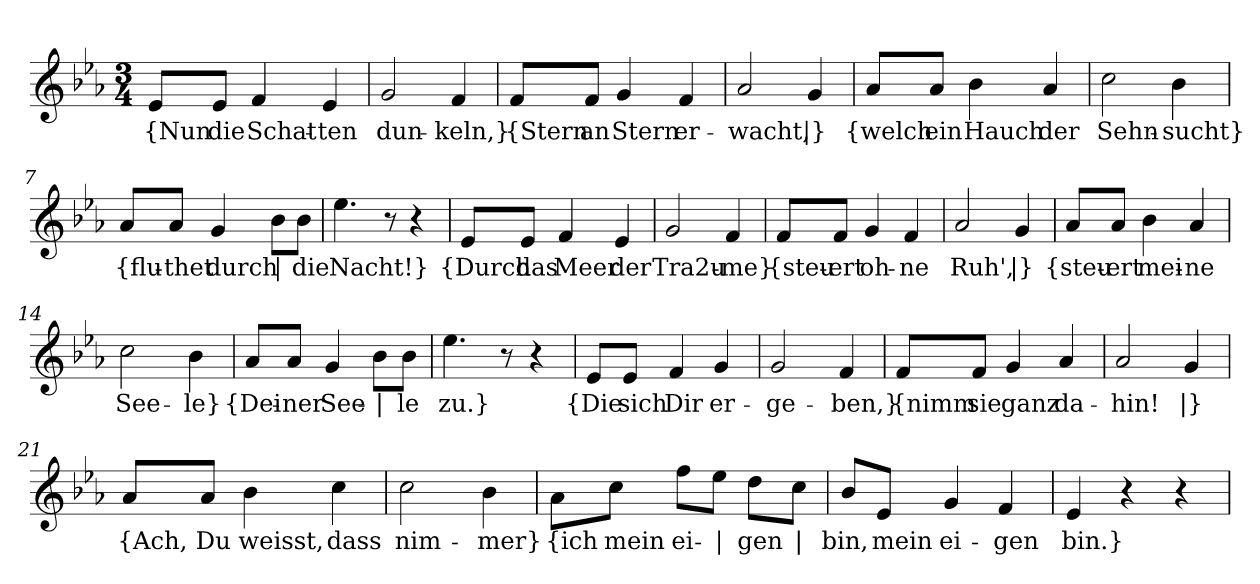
**kern	**text
*part1	*part1
*staff1	*staff1
*clefG2	*
*k[b-e-a-]	*
*M3/4	*
=1	=1
!	!LO:LY:b
8e-/L	{Nun
!	!LO:LY:b
8e-/J	die
!	!LO:LY:b
4f/	Schat-
!	!LO:LY:b
4e-/	-ten
=2	=2
!	!LO:LY:b
2g/	dun-
!	!LO:LY:b
4f/	-keln,}
=3	=3
!	!LO:LY:b
8f/L	{Stern
!	!LO:LY:b
8f/J	an
!	!LO:LY:b
4g/	Stern
!	!LO:LY:b
4f/	er-
=4	=4
!	!LO:LY:b
2a-/	-wacht,
!	!LO:LY:b
4g/	|}
=5	=5
!	!LO:LY:b
8a-/L	{welch
!	!LO:LY:b
8a-/J	ein
!	!LO:LY:b
4b-\	Hauch
!	!LO:LY:b
4a-/	der
!!LO:LB:g=z
=6	=6
!	!LO:LY:b
2cc\	Sehn-
!	!LO:LY:b
4b-\	-sucht}
=7	=7
!	!LO:LY:b
8a-/L	{flu-
!	!LO:LY:b
8a-/J	-thet
!	!LO:LY:b
4g/	durch
!	!LO:LY:b
8b-\L	|
!	!LO:LY:b
8b-\J	die
=8	=8
!	!LO:LY:b
4.ee-\	Nacht!}
8r	.
4r	.
=9	=9
!	!LO:LY:b
8e-/L	{Durch
!	!LO:LY:b
8e-/J	das
!	!LO:LY:b
4f/	Meer
!	!LO:LY:b
4e-/	der
=10	=10
!	!LO:LY:b
2g/	Tra2u-
!	!LO:LY:b
4f/	-me}
=11	=11
!	!LO:LY:b
8f/L	{steu-
!	!LO:LY:b
8f/J	-ert
!	!LO:LY:b
4g/	oh-
!	!LO:LY:b
4f/	-ne
!!LO:LB:g=z
=12	=12
!	!LO:LY:b
2a-/	Ruh',
!	!LO:LY:b
4g/	|}
=13	=13
!	!LO:LY:b
8a-/L	{steu-
!	!LO:LY:b
8a-/J	-ert
!	!LO:LY:b
4b-\	mei-
!	!LO:LY:b
4a-/	-ne
=14	=14
!	!LO:LY:b
2cc\	See-
!	!LO:LY:b
4b-\	-le}
=15	=15
!	!LO:LY:b
8a-/L	{Dei-
!	!LO:LY:b
8a-/J	-ner
!	!LO:LY:b
4g/	See-
!	!LO:LY:b
8b-\L	|
!	!LO:LY:b
8b-\J	-le
=16	=16
!	!LO:LY:b
4.ee-\	zu.}
8r	.
4r	.
=17	=17
!	!LO:LY:b
8e-/L	{Die
!	!LO:LY:b
8e-/J	sich
!	!LO:LY:b
4f/	Dir
!	!LO:LY:b
4g/	er-
=18	=18
!	!LO:LY:b
2g/	-ge-
!	!LO:LY:b
4f/	-ben,}
!!LO:LB:g=z
=19	=19
!	!LO:LY:b
8f/L	{nimm
!	!LO:LY:b
8f/J	sie
!	!LO:LY:b
4g/	ganz
!	!LO:LY:b
4a-/	da-
=20	=20
!	!LO:LY:b
2a-/	-hin!
!	!LO:LY:b
4g/	|}
=21	=21
!	!LO:LY:b
8a-/L	{Ach,
!	!LO:LY:b
8a-/J	Du
!	!LO:LY:b
4b-\	weisst,
!	!LO:LY:b
4cc\	dass
=22	=22
!	!LO:LY:b
2cc\	nim-
!	!LO:LY:b
4b-\	-mer}
=23	=23
!	!LO:LY:b
8a-\L	{ich
!	!LO:LY:b
8cc\J	mein
!	!LO:LY:b
8ff\L	ei-
!	!LO:LY:b
8ee-\J	|
!	!LO:LY:b
8dd\L	-gen
!	!LO:LY:b
8cc\J	|
=24	=24
!	!LO:LY:b
8b-/L	bin,
!	!LO:LY:b
8e-/J	mein
!	!LO:LY:b
4g/	ei-
!	!LO:LY:b
4f/	-gen
!!LO:LB:g=z
=25	=25
!	!LO:LY:b
4e-/	bin.}
4r	.
4r	.
=	=
*-	*-
